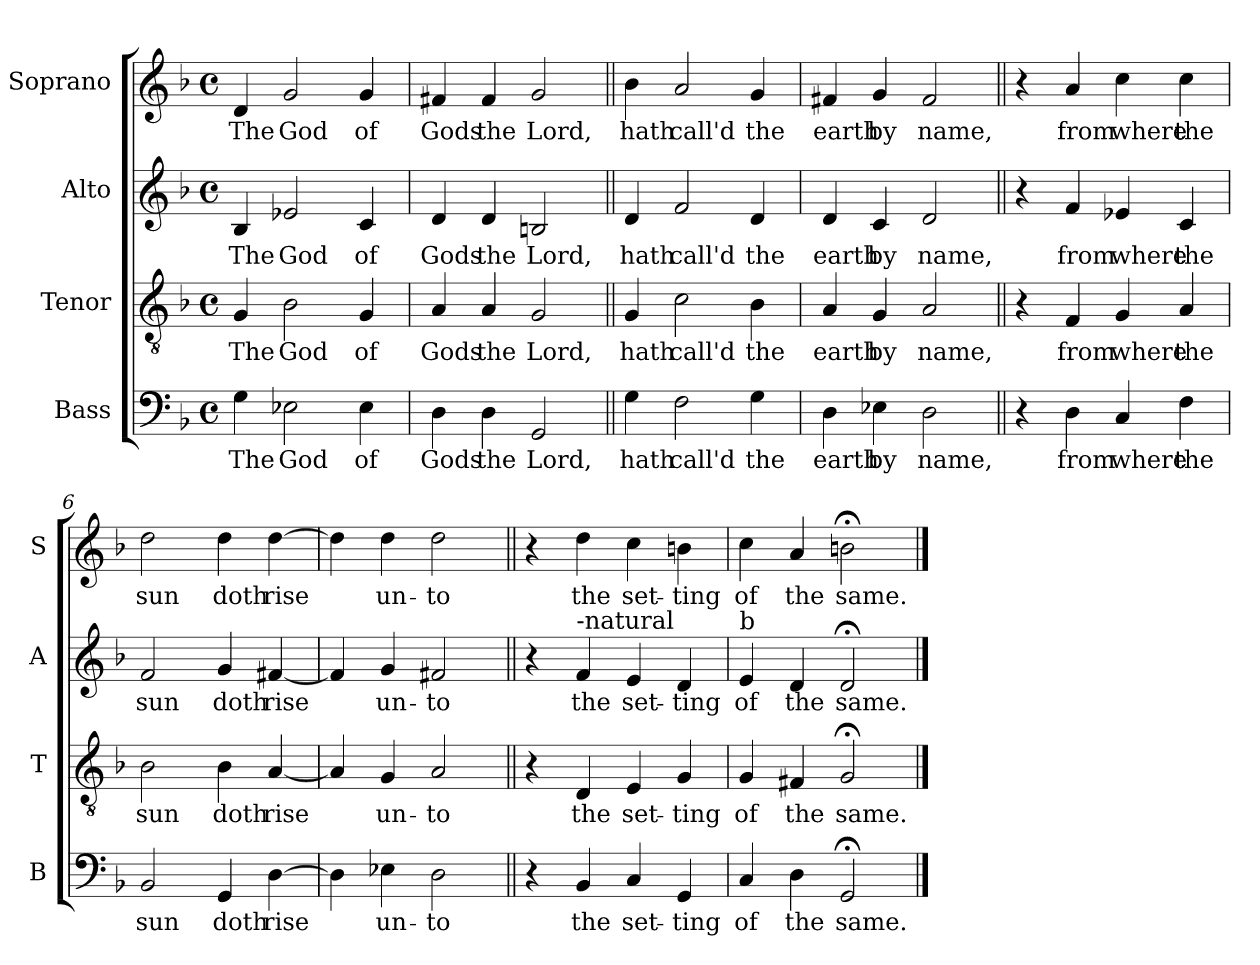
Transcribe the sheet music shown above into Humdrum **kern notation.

**kern	**text	**kern	**text	**kern	**text	**kern	**text
*part4	*part4	*part3	*part3	*part2	*part2	*part1	*part1
*staff4	*staff4	*staff3	*staff3	*staff2	*staff2	*staff1	*staff1
*I"Bass	*	*I"Tenor	*	*I"Alto	*	*I"Soprano	*
*I'B	*	*I'T	*	*I'A	*	*I'S	*
*clefF4	*	*clefGv2	*	*clefG2	*	*clefG2	*
*k[b-]	*	*k[b-]	*	*k[b-]	*	*k[b-]	*
*F:	*	*F:	*	*F:	*	*F:	*
*M4/4	*	*M4/4	*	*M4/4	*	*M4/4	*
*met(c)	*	*met(c)	*	*met(c)	*	*met(c)	*
=1	=1	=1	=1	=1	=1	=1	=1
!	!LO:LY:b	!	!LO:LY:b	!	!LO:LY:b	!	!LO:LY:b
4G\	The	4G/	The	4B-/	The	4d/	The
!	!LO:LY:b	!	!LO:LY:b	!	!LO:LY:b	!	!LO:LY:b
2E-X\	God	2B-\	God	2e-X/	God	2g/	God
!	!LO:LY:b	!	!LO:LY:b	!	!LO:LY:b	!	!LO:LY:b
4E-\	of	4G/	of	4c/	of	4g/	of
=2	=2	=2	=2	=2	=2	=2	=2
!	!LO:LY:b	!	!LO:LY:b	!	!LO:LY:b	!	!LO:LY:b
4D\	Gods	4A/	Gods	4d/	Gods	4f#X/	Gods
!	!LO:LY:b	!	!LO:LY:b	!	!LO:LY:b	!	!LO:LY:b
4D\	the	4A/	the	4d/	the	4f#/	the
!	!LO:LY:b	!	!LO:LY:b	!	!LO:LY:b	!	!LO:LY:b
2GG/	Lord,	2G/	Lord,	2Bn/	Lord,	2g/	Lord,
=3||	=3||	=3||	=3||	=3||	=3||	=3||	=3||
!	!LO:LY:b	!	!LO:LY:b	!	!LO:LY:b	!	!LO:LY:b
4G\	hath	4G/	hath	4d/	hath	4b-\	hath
!	!LO:LY:b	!	!LO:LY:b	!	!LO:LY:b	!	!LO:LY:b
2F\	call'd	2c\	call'd	2f/	call'd	2a/	call'd
!	!LO:LY:b	!	!LO:LY:b	!	!LO:LY:b	!	!LO:LY:b
4G\	the	4B-\	the	4d/	the	4g/	the
=4	=4	=4	=4	=4	=4	=4	=4
!	!LO:LY:b	!	!LO:LY:b	!	!LO:LY:b	!	!LO:LY:b
4D\	earth	4A/	earth	4d/	earth	4f#X/	earth
!	!LO:LY:b	!	!LO:LY:b	!	!LO:LY:b	!	!LO:LY:b
4E-X\	by	4G/	by	4c/	by	4g/	by
!	!LO:LY:b	!	!LO:LY:b	!	!LO:LY:b	!	!LO:LY:b
2D\	name,	2A/	name,	2d/	name,	2f#/	name,
!!LO:LB:g=z
=5||	=5||	=5||	=5||	=5||	=5||	=5||	=5||
4r	.	4r	.	4r	.	4r	.
!	!LO:LY:b	!	!LO:LY:b	!	!LO:LY:b	!	!LO:LY:b
4D\	from	4F/	from	4f/	from	4a/	from
!	!LO:LY:b	!	!LO:LY:b	!	!LO:LY:b	!	!LO:LY:b
4C/	where	4G/	where	4e-X/	where	4cc\	where
!	!LO:LY:b	!	!LO:LY:b	!	!LO:LY:b	!	!LO:LY:b
4F\	the	4A/	the	4c/	the	4cc\	the
=6	=6	=6	=6	=6	=6	=6	=6
!	!LO:LY:b	!	!LO:LY:b	!	!LO:LY:b	!	!LO:LY:b
2BB-/	sun	2B-\	sun	2f/	sun	2dd\	sun
!	!LO:LY:b	!	!LO:LY:b	!	!LO:LY:b	!	!LO:LY:b
4GG/	doth	4B-\	doth	4g/	doth	4dd\	doth
!	!LO:LY:b	!	!LO:LY:b	!	!LO:LY:b	!	!LO:LY:b
[4D\	rise	[4A/	rise	[4f#X/	rise	[4dd\	rise
=7	=7	=7	=7	=7	=7	=7	=7
4D\]	.	4A/]	.	4f#/]	.	4dd\]	.
!	!LO:LY:b	!	!LO:LY:b	!	!LO:LY:b	!	!LO:LY:b
4E-X\	un-	4G/	un-	4g/	un-	4dd\	un-
!	!LO:LY:b	!	!LO:LY:b	!	!LO:LY:b	!	!LO:LY:b
2D\	-to	2A/	-to	2f#X/	-to	2dd\	-to
=8||	=8||	=8||	=8||	=8||	=8||	=8||	=8||
4r	.	4r	.	4r	.	4r	.
!	!	!	!	!LO:TX:a:t=-natural	!	!	!
!	!LO:LY:b	!	!LO:LY:b	!	!LO:LY:b	!	!LO:LY:b
4BB-/	the	4D/	the	4f/	the	4dd\	the
!	!LO:LY:b	!	!LO:LY:b	!	!LO:LY:b	!	!LO:LY:b
4C/	set-	4E/	set-	4e/	set-	4cc\	set-
!	!LO:LY:b	!	!LO:LY:b	!	!LO:LY:b	!	!LO:LY:b
4GG/	-ting	4G/	-ting	4d/	-ting	4bn\	-ting
=9	=9	=9	=9	=9	=9	=9	=9
!	!	!	!	!LO:TX:a:t=b	!	!	!
!	!LO:LY:b	!	!LO:LY:b	!	!LO:LY:b	!	!LO:LY:b
4C/	of	4G/	of	4e/	of	4cc\	of
!	!LO:LY:b	!	!LO:LY:b	!	!LO:LY:b	!	!LO:LY:b
4D\	the	4F#X/	the	4d/	the	4a/	the
!	!LO:LY:b	!	!LO:LY:b	!	!LO:LY:b	!	!LO:LY:b
2GG;</	same.	2G;</	same.	2d;</	same.	2bn;<\	same.
==	==	==	==	==	==	==	==
*-	*-	*-	*-	*-	*-	*-	*-
